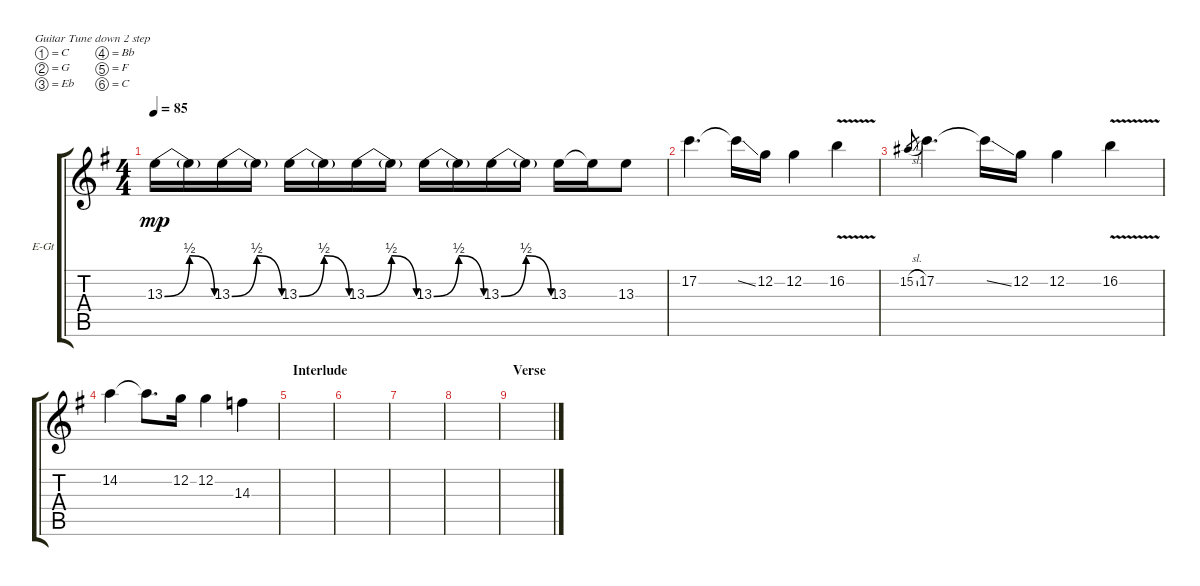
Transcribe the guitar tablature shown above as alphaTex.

\defaultSystemsLayout 4
\bracketExtendMode groupsimilarinstruments
\firstSystemTrackNameOrientation horizontal
\otherSystemsTrackNameOrientation horizontal
\track ("Guitar 3" "E-Gt") {instrument distortionguitar}
\staff {score tabs}
\tuning (C4 G3 Eb3 Bb2 F2 C2)
\ts (4 4)
\tempo 85
\clef g2
\ks g
13.3{be (bendrelease 0 0 6 2 11.4 2 18 0)}.16{dy mp} 13.3{t}.16 13.3{be (bendrelease 0 0 6 2 11.4 2 18 0)}.16 13.3{t}.16 13.3{be (bendrelease 0 0 6 2 11.4 2 18 0)}.16 13.3{t}.16 13.3{be (bendrelease 0 0 6 2 11.4 2 18 0)}.16 13.3{t}.16 13.3{be (bendrelease 0 0 6 2 11.4 2 18 0)}.16 13.3{t}.16 13.3{be (bendrelease 0 0 6 2 11.4 2 18 0)}.16 13.3{t}.16 13.3.16 13.3{t}.16 13.3.8 |
17.2.4{d} 17.2{ss t}.16 12.2.16 12.2.4 16.2{v}.4 |
15.2{sl}.8{gr} 17.2.4{d} 17.2{ss t}.16 12.2.16 12.2.4 16.2{v}.4 |
14.2.4 14.2{t}.8{d} 12.2.16 12.2.4 14.3.4 |
\section ("" "Interlude")
|
|
|
|
\section ("" "Verse")
